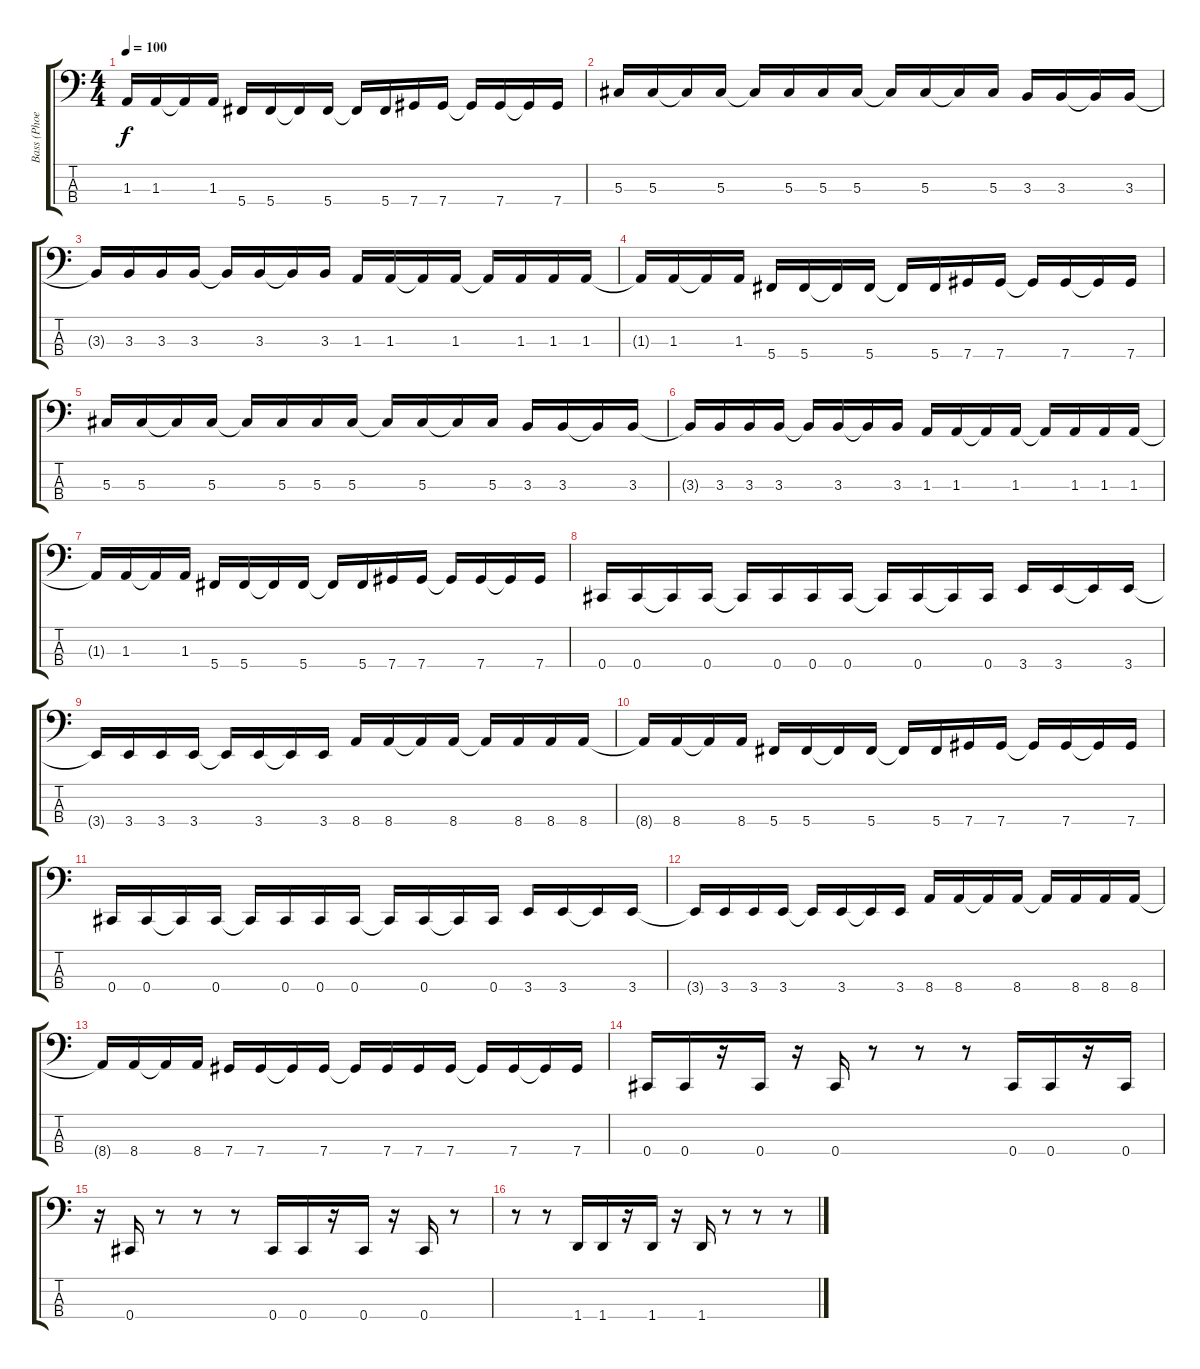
\track ("Bass (Phoenix)" "Bass (Phoe") {instrument electricbassfinger}
\staff {score tabs}
\tuning (Gb2 Db2 Ab1 Db1) {hide}
\ts (4 4)
\tempo 100
\clef f4
\ks c
1.3{t}.16{dy f} 1.3.16 1.3{t}.16 1.3.16 5.4.16 5.4.16 5.4{t}.16 5.4.16 5.4{t}.16 5.4.16 7.4.16 7.4.16 7.4{t}.16 7.4.16 7.4{t}.16 7.4.16 |
5.3.16{volume 12} 5.3.16 5.3{t}.16 5.3.16 5.3{t}.16 5.3.16 5.3.16 5.3.16 5.3{t}.16 5.3.16 5.3{t}.16 5.3.16 3.3.16 3.3.16 3.3{t}.16 3.3.16 |
3.3{t}.16 3.3.16 3.3.16 3.3.16 3.3{t}.16 3.3.16 3.3{t}.16 3.3.16 1.3.16 1.3.16 1.3{t}.16 1.3.16 1.3{t}.16 1.3.16 1.3.16 1.3.16 |
1.3{t}.16 1.3.16 1.3{t}.16 1.3.16 5.4.16 5.4.16 5.4{t}.16 5.4.16 5.4{t}.16 5.4.16 7.4.16 7.4.16 7.4{t}.16 7.4.16 7.4{t}.16 7.4.16 |
5.3.16{volume 12} 5.3.16 5.3{t}.16 5.3.16 5.3{t}.16 5.3.16 5.3.16 5.3.16 5.3{t}.16 5.3.16 5.3{t}.16 5.3.16 3.3.16 3.3.16 3.3{t}.16 3.3.16 |
3.3{t}.16 3.3.16 3.3.16 3.3.16 3.3{t}.16 3.3.16 3.3{t}.16 3.3.16 1.3.16 1.3.16 1.3{t}.16 1.3.16 1.3{t}.16 1.3.16 1.3.16 1.3.16 |
1.3{t}.16 1.3.16 1.3{t}.16 1.3.16 5.4.16 5.4.16 5.4{t}.16 5.4.16 5.4{t}.16 5.4.16 7.4.16 7.4.16 7.4{t}.16 7.4.16 7.4{t}.16 7.4.16 |
0.4.16{volume 14} 0.4.16 0.4{t}.16 0.4.16 0.4{t}.16 0.4.16 0.4.16 0.4.16 0.4{t}.16 0.4.16 0.4{t}.16 0.4.16 3.4.16 3.4.16 3.4{t}.16 3.4.16 |
3.4{t}.16 3.4.16 3.4.16 3.4.16 3.4{t}.16 3.4.16 3.4{t}.16 3.4.16 8.4.16 8.4.16 8.4{t}.16 8.4.16 8.4{t}.16 8.4.16 8.4.16 8.4.16 |
8.4{t}.16 8.4.16 8.4{t}.16 8.4.16 5.4.16 5.4.16 5.4{t}.16 5.4.16 5.4{t}.16 5.4.16 7.4.16 7.4.16 7.4{t}.16 7.4.16 7.4{t}.16 7.4.16 |
0.4.16 0.4.16 0.4{t}.16 0.4.16 0.4{t}.16 0.4.16 0.4.16 0.4.16 0.4{t}.16 0.4.16 0.4{t}.16 0.4.16 3.4.16 3.4.16 3.4{t}.16 3.4.16 |
3.4{t}.16 3.4.16 3.4.16 3.4.16 3.4{t}.16 3.4.16 3.4{t}.16 3.4.16 8.4.16 8.4.16 8.4{t}.16 8.4.16 8.4{t}.16 8.4.16 8.4.16 8.4.16 |
8.4{t}.16 8.4.16 8.4{t}.16 8.4.16 7.4.16 7.4.16 7.4{t}.16 7.4.16 7.4{t}.16 7.4.16 7.4.16 7.4.16 7.4{t}.16 7.4.16 7.4{t}.16 7.4.16 |
0.4.16 0.4.16 r.16 0.4.16 r.16 0.4.16 r.8 r.8 r.8 0.4.16 0.4.16 r.16 0.4.16 |
r.16 0.4.16 r.8 r.8 r.8 0.4.16 0.4.16 r.16 0.4.16 r.16 0.4.16 r.8 |
r.8 r.8 1.4.16 1.4.16 r.16 1.4.16 r.16 1.4.16 r.8 r.8 r.8
